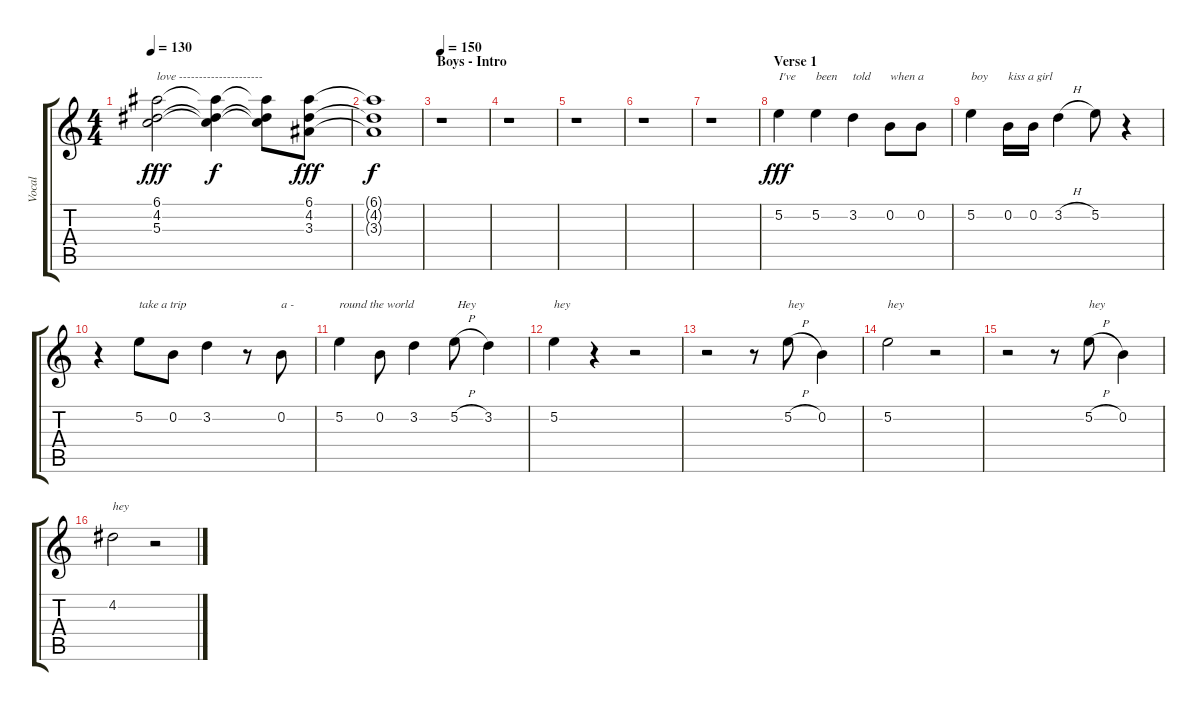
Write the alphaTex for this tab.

\track ("Vocal" "Vocal") {instrument acousticguitarnylon}
\staff {score tabs}
\tuning (E4 B3 G3 D3 A2 E2) {hide}
\ts (4 4)
\tempo 130
\clef g2
\ks c
(6.1 4.2 5.3).2{txt "love ---------------------" dy fff} (6.1{t} 4.2{t} 5.3{t}).4{dy f} (6.1{t} 4.2{t} 5.3{t}).8 (6.1 4.2 3.3).8{dy fff} |
(6.1{t} 4.2{t} 3.3{t}).1{dy f} |
\section ("" "Boys - Intro")
\tempo 150
r.1{volume 16 instrument altosax} |
r.1 |
r.1 |
r.1 |
r.1 |
\section ("" "Verse 1")
5.2.4{txt "I've" dy fff} 5.2.4{txt "been"} 3.2.4{txt "told"} 0.2.8{txt "when a"} 0.2.8 |
5.2.4{txt "boy"} 0.2.16{txt "kiss a girl"} 0.2.16 3.2{h}.4 5.2.8 r.4 |
r.4 5.2.8{txt "take a trip"} 0.2.8 3.2.4 r.8 0.2.8{txt "a -"} |
5.2.4{txt "round the world"} 0.2.8 3.2.4 5.2{h}.8{txt " Hey"} 3.2.4 |
5.2.4{txt "hey"} r.4 r.2 |
r.2 r.8 5.2{h}.8{txt "hey"} 0.2.4 |
5.2.2{txt "hey"} r.2 |
r.2 r.8 5.2{h}.8{txt "hey"} 0.2.4 |
4.2.2{txt "hey"} r.2
